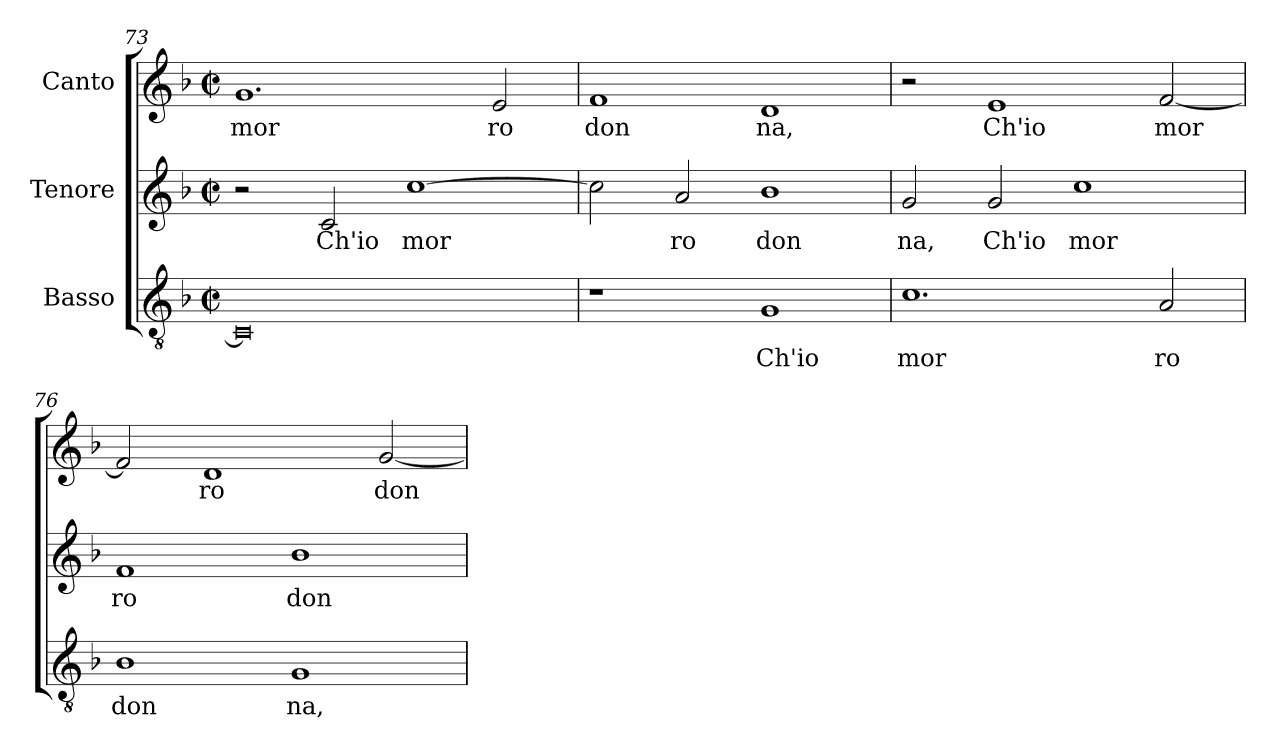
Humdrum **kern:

**kern	**text	**kern	**text	**kern	**text
*part3	*part3	*part2	*part2	*part1	*part1
*staff3	*staff3	*staff2	*staff2	*staff1	*staff1
*I"Basso	*	*I"Tenore	*	*I"Canto	*
*clefGv2	*	*clefG2	*	*clefG2	*
*k[b-]	*	*k[b-]	*	*k[b-]	*
*F:	*	*F:	*	*F:	*
*M2/2	*	*M2/2	*	*M2/2	*
*met(c|)	*	*met(c|)	*	*met(c|)	*
=73	=73	=73	=73	=73	=73
!	!LO:LY:b:cj	!	!	!	!LO:LY:b:cj
0C]	.	2r	.	1.g	mor
!	!	!	!LO:LY:b:cj	!	!
.	.	2c/	Ch'io	.	.
!	!	!	!LO:LY:b:cj	!	!
.	.	[>1cc	mor	.	.
!	!	!	!	!	!LO:LY:b:cj
.	.	.	.	2e/	ro
=74	=74	=74	=74	=74	=74
!	!	!	!LO:LY:b:cj	!	!LO:LY:b:cj
1r	.	2cc\]	.	1f	don
!	!	!	!LO:LY:b:cj	!	!
.	.	2a/	ro	.	.
!	!LO:LY:b:cj	!	!LO:LY:b:cj	!	!LO:LY:b:cj
1G	Ch'io	1b-	don	1d	na,
=75	=75	=75	=75	=75	=75
!	!LO:LY:b:cj	!	!LO:LY:b:cj	!	!
1.c	mor	2g/	na,	2r	.
!	!	!	!LO:LY:b:cj	!	!LO:LY:b:cj
.	.	2g/	Ch'io	1e	Ch'io
!	!	!	!LO:LY:b:cj	!	!
.	.	1cc	mor	.	.
!	!LO:LY:b:cj	!	!	!	!LO:LY:b:cj
2A/	ro	.	.	[<2f/	mor
=76	=76	=76	=76	=76	=76
!	!LO:LY:b:cj	!	!LO:LY:b:cj	!	!LO:LY:b:cj
1B-	don	1f	ro	2f/]	.
!	!	!	!	!	!LO:LY:b:cj
.	.	.	.	1d	ro
!	!LO:LY:b:cj	!	!LO:LY:b:cj	!	!
1G	na,	1b-	don	.	.
!	!	!	!	!	!LO:LY:b:cj
.	.	.	.	[<2g/	don
=	=	=	=	=	=
*-	*-	*-	*-	*-	*-
